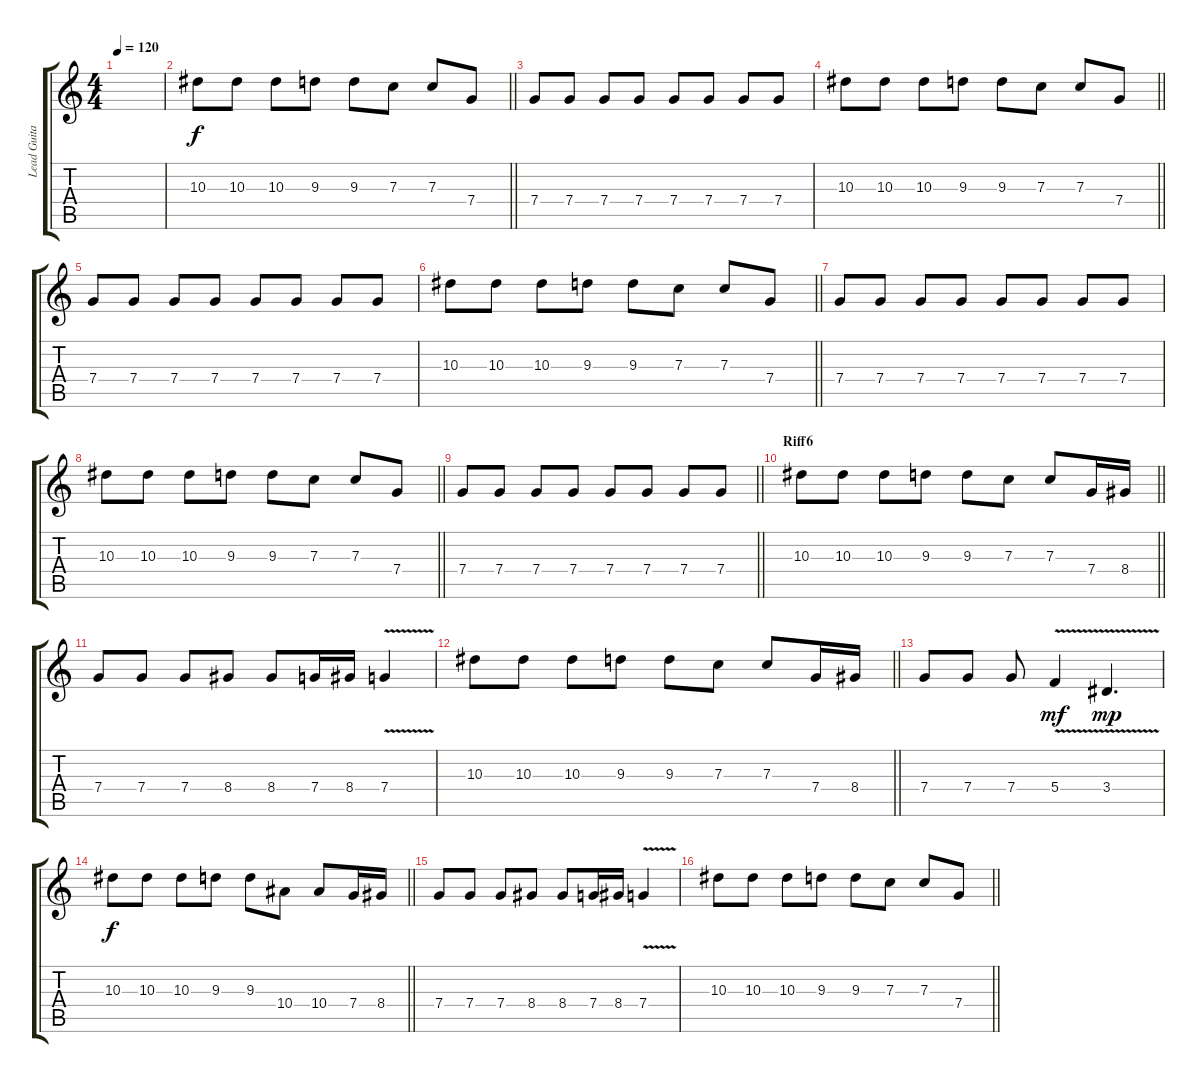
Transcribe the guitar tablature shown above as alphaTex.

\track ("Lead Guitar 1" "Lead Guita") {instrument overdrivenguitar}
\staff {score tabs}
\tuning (D4 A3 F3 C3 G2 C2) {hide}
\ts (4 4)
\tempo 120
\clef g2
\ks c
|
\barLineRight lightlight
10.3.8{volume 10} 10.3.8 10.3.8 9.3.8 9.3.8 7.3.8 7.3.8 7.4.8 |
7.4.8 7.4.8 7.4.8 7.4.8 7.4.8 7.4.8 7.4.8 7.4.8 |
\barLineRight lightlight
10.3.8 10.3.8 10.3.8 9.3.8 9.3.8 7.3.8 7.3.8 7.4.8 |
7.4.8 7.4.8 7.4.8 7.4.8 7.4.8 7.4.8 7.4.8 7.4.8 |
\barLineRight lightlight
10.3.8 10.3.8 10.3.8 9.3.8 9.3.8 7.3.8 7.3.8 7.4.8 |
7.4.8 7.4.8 7.4.8 7.4.8 7.4.8 7.4.8 7.4.8 7.4.8 |
\barLineRight lightlight
10.3.8 10.3.8 10.3.8 9.3.8 9.3.8 7.3.8 7.3.8 7.4.8 |
\barLineRight lightlight
7.4.8 7.4.8 7.4.8 7.4.8 7.4.8 7.4.8 7.4.8 7.4.8 |
\section ("" "Riff6")
\barLineRight lightlight
10.3.8 10.3.8 10.3.8 9.3.8 9.3.8 7.3.8 7.3.8 7.4.16 8.4.16 |
7.4.8 7.4.8 7.4.8 8.4.8 8.4.8 7.4.16 8.4.16 7.4{v}.4 |
\barLineRight lightlight
10.3.8 10.3.8 10.3.8 9.3.8 9.3.8 7.3.8 7.3.8 7.4.16 8.4.16 |
7.4.8 7.4.8 7.4.8 5.4{v}.4{dy mf} 3.4{v}.4{d dy mp} |
\barLineRight lightlight
10.3.8{dy f} 10.3.8 10.3.8 9.3.8 9.3.8 10.4.8 10.4.8 7.4.16 8.4.16 |
7.4.8 7.4.8 7.4.8 8.4.8 8.4.8 7.4.16 8.4.16 7.4{v}.4 |
\barLineRight lightlight
10.3.8 10.3.8 10.3.8 9.3.8 9.3.8 7.3.8 7.3.8 7.4.8
